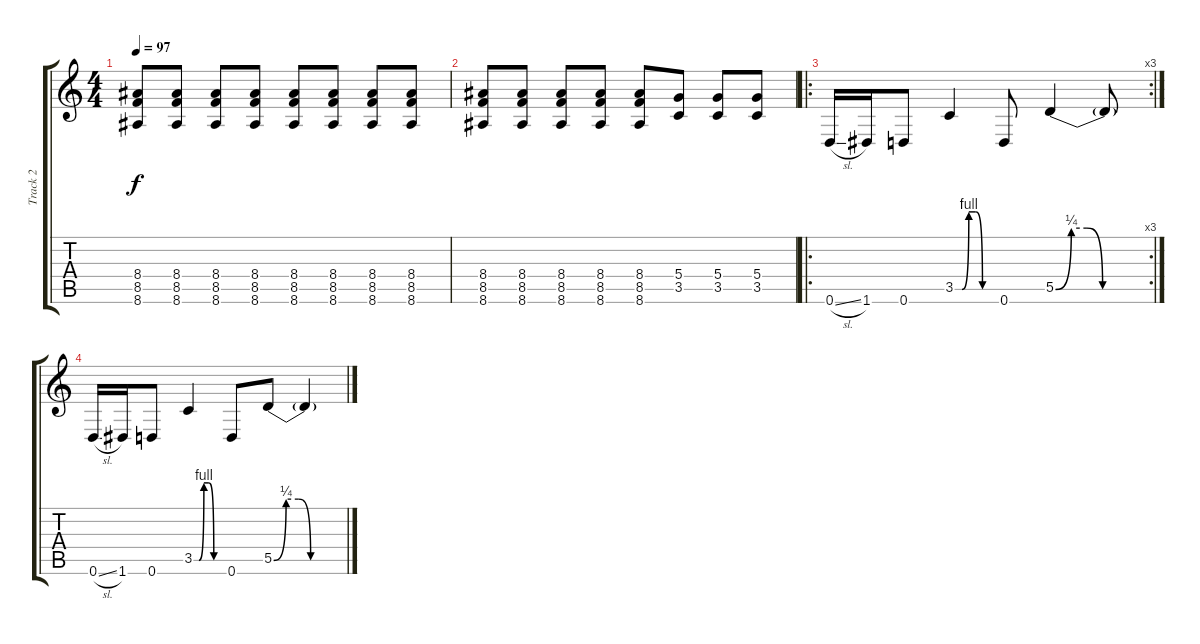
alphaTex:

\track ("Track 2" "Track 2") {instrument distortionguitar}
\staff {score tabs}
\tuning (E4 B3 G3 D3 A2 D2) {hide}
\ts (4 4)
\tempo 97
\clef g2
\ks c
(8.4 8.5 8.6).8{dy f} (8.4 8.5 8.6).8 (8.4 8.5 8.6).8 (8.4 8.5 8.6).8 (8.4 8.5 8.6).8 (8.4 8.5 8.6).8 (8.4 8.5 8.6).8 (8.4 8.5 8.6).8 |
(8.4 8.5 8.6).8 (8.4 8.5 8.6).8 (8.4 8.5 8.6).8 (8.4 8.5 8.6).8 (8.4 8.5 8.6).8 (5.4 3.5).8 (5.4 3.5).8 (5.4 3.5).8 |
\ro
\rc 3
0.6{sl}.16 1.6.16 0.6.8 3.5{be (custom 0 0 10 0 20 4 30 4 40 0 60 0)}.4 0.6.8 5.5{be (custom 0 0 10 1 20 1 30 0 60 0)}.4 5.5{t}.8 |
0.6{sl}.16 1.6.16 0.6.8 3.5{be (custom 0 0 10 0 20 4 30 4 40 0 60 0)}.4 0.6.8 5.5{be (custom 0 0 10 1 20 1 30 0 60 0)}.8 5.5{t}.4
